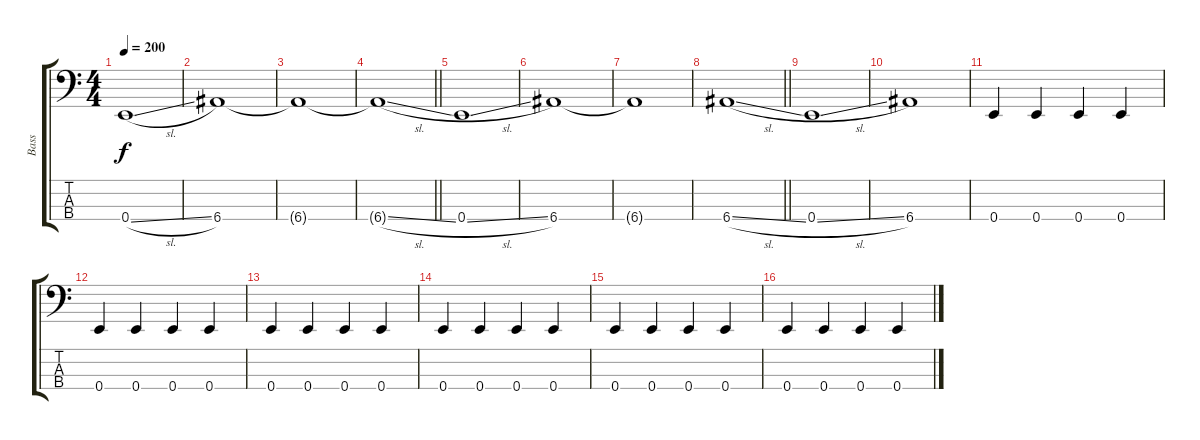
\track ("Bass" "Bass") {instrument electricbassfinger}
\staff {score tabs}
\tuning (G2 D2 A1 E1) {hide}
\ts (4 4)
\tempo 200
\clef f4
\ks c
0.4{sl}.1{dy f} |
6.4.1 |
6.4{t}.1 |
\barLineRight lightlight
6.4{sl t}.1 |
0.4{sl}.1 |
6.4.1 |
6.4{t}.1 |
\barLineRight lightlight
6.4{sl}.1 |
0.4{sl}.1 |
6.4.1 |
0.4.4{volume 13} 0.4.4 0.4.4 0.4.4 |
0.4.4 0.4.4 0.4.4 0.4.4 |
0.4.4 0.4.4 0.4.4 0.4.4 |
0.4.4 0.4.4 0.4.4 0.4.4 |
0.4.4 0.4.4 0.4.4 0.4.4 |
0.4.4 0.4.4 0.4.4 0.4.4
